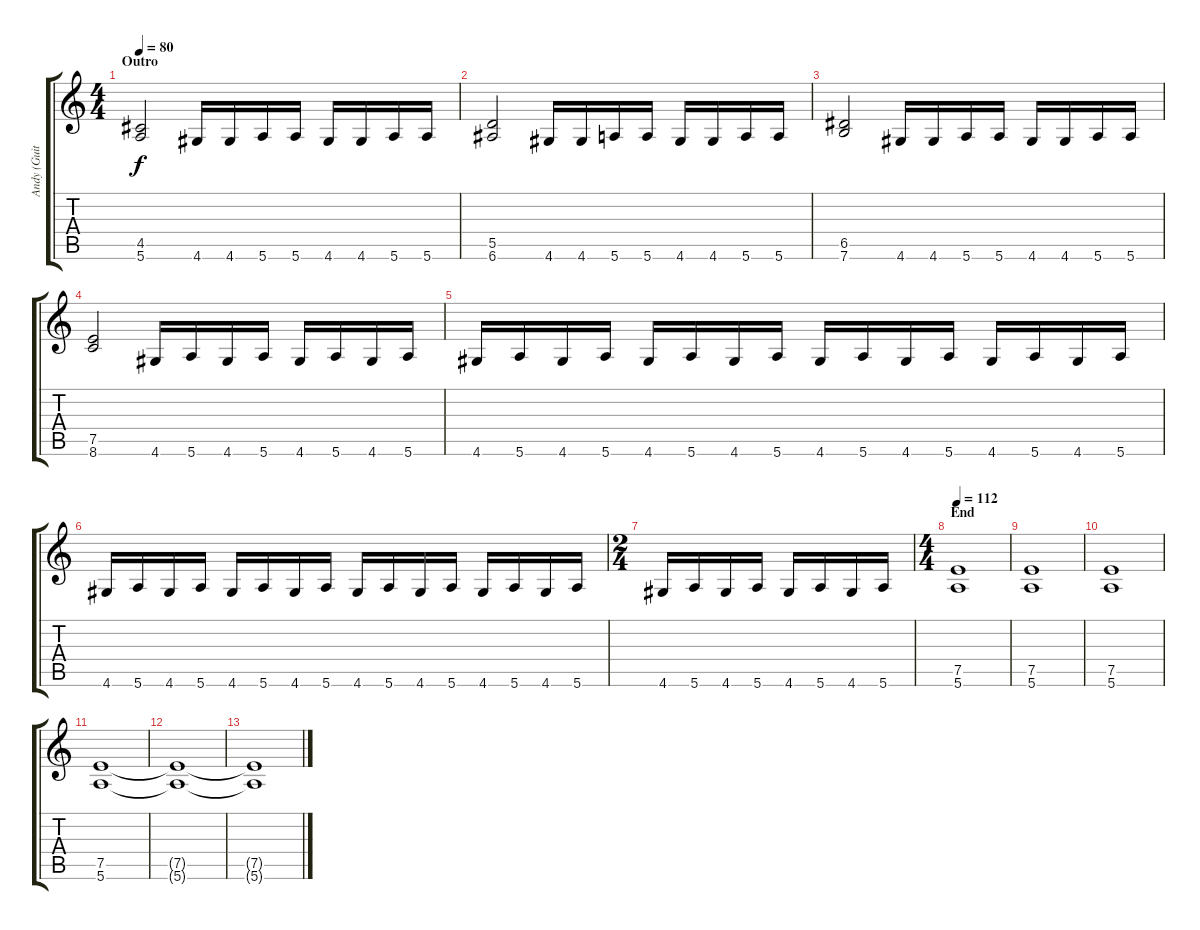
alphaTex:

\track ("Andy (Guitar)" "Andy (Guit") {instrument distortionguitar}
\staff {score tabs}
\tuning (E4 B3 G3 D3 A2 E2) {hide}
\ts (4 4)
\section ("" "Outro")
\tempo 80
\clef g2
\ks c
(4.5 5.6).2{dy f} 4.6.16 4.6.16 5.6.16 5.6.16 4.6.16 4.6.16 5.6.16 5.6.16 |
(5.5 6.6).2 4.6.16 4.6.16 5.6.16 5.6.16 4.6.16 4.6.16 5.6.16 5.6.16 |
(6.5 7.6).2 4.6.16 4.6.16 5.6.16 5.6.16 4.6.16 4.6.16 5.6.16 5.6.16 |
(7.5 8.6).2 4.6.16 5.6.16 4.6.16 5.6.16 4.6.16 5.6.16 4.6.16 5.6.16 |
4.6.16 5.6.16 4.6.16 5.6.16 4.6.16 5.6.16 4.6.16 5.6.16 4.6.16 5.6.16 4.6.16 5.6.16 4.6.16 5.6.16 4.6.16 5.6.16 |
4.6.16 5.6.16 4.6.16 5.6.16 4.6.16 5.6.16 4.6.16 5.6.16 4.6.16 5.6.16 4.6.16 5.6.16 4.6.16 5.6.16 4.6.16 5.6.16 |
\ts (2 4)
4.6.16 5.6.16 4.6.16 5.6.16 4.6.16 5.6.16 4.6.16 5.6.16 |
\ts (4 4)
\section ("" "End")
\tempo 112
(7.5 5.6).1 |
(7.5 5.6).1 |
(7.5 5.6).1 |
(7.5 5.6).1 |
(7.5{t} 5.6{t}).1 |
(7.5{t} 5.6{t}).1
